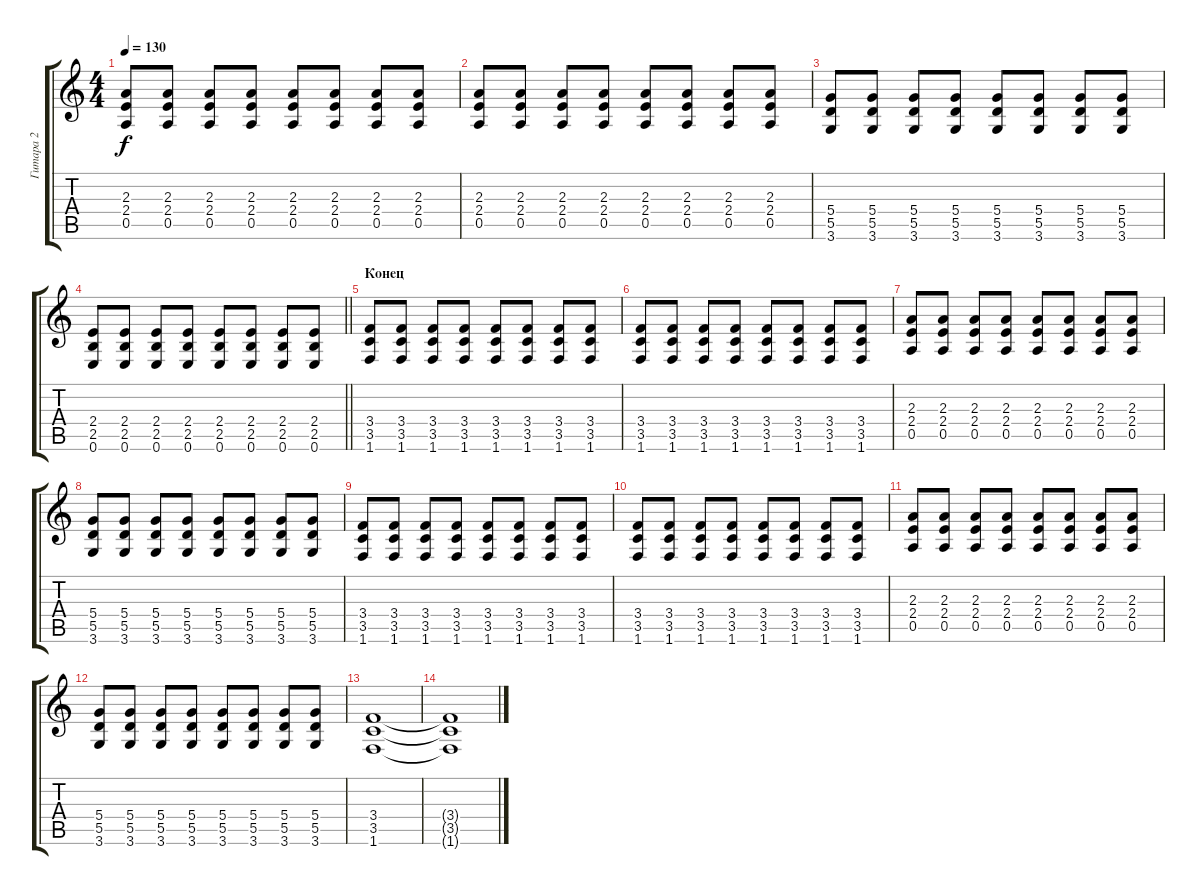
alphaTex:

\track ("Гитара 2" "Гитара 2") {instrument distortionguitar}
\staff {score tabs}
\tuning (E4 B3 G3 D3 A2 E2) {hide}
\ts (4 4)
\tempo 130
\clef g2
\ks c
(2.3 2.4 0.5).8{dy f} (2.3 2.4 0.5).8 (2.3 2.4 0.5).8 (2.3 2.4 0.5).8 (2.3 2.4 0.5).8 (2.3 2.4 0.5).8 (2.3 2.4 0.5).8 (2.3 2.4 0.5).8 |
(2.3 2.4 0.5).8 (2.3 2.4 0.5).8 (2.3 2.4 0.5).8 (2.3 2.4 0.5).8 (2.3 2.4 0.5).8 (2.3 2.4 0.5).8 (2.3 2.4 0.5).8 (2.3 2.4 0.5).8 |
(5.4 5.5 3.6).8 (5.4 5.5 3.6).8 (5.4 5.5 3.6).8 (5.4 5.5 3.6).8 (5.4 5.5 3.6).8 (5.4 5.5 3.6).8 (5.4 5.5 3.6).8 (5.4 5.5 3.6).8 |
\barLineRight lightlight
(2.4 2.5 0.6).8 (2.4 2.5 0.6).8 (2.4 2.5 0.6).8 (2.4 2.5 0.6).8 (2.4 2.5 0.6).8 (2.4 2.5 0.6).8 (2.4 2.5 0.6).8 (2.4 2.5 0.6).8 |
\section ("" "Конец")
(3.4 3.5 1.6).8 (3.4 3.5 1.6).8 (3.4 3.5 1.6).8 (3.4 3.5 1.6).8 (3.4 3.5 1.6).8 (3.4 3.5 1.6).8 (3.4 3.5 1.6).8 (3.4 3.5 1.6).8 |
(3.4 3.5 1.6).8 (3.4 3.5 1.6).8 (3.4 3.5 1.6).8 (3.4 3.5 1.6).8 (3.4 3.5 1.6).8 (3.4 3.5 1.6).8 (3.4 3.5 1.6).8 (3.4 3.5 1.6).8 |
(2.3 2.4 0.5).8 (2.3 2.4 0.5).8 (2.3 2.4 0.5).8 (2.3 2.4 0.5).8 (2.3 2.4 0.5).8 (2.3 2.4 0.5).8 (2.3 2.4 0.5).8 (2.3 2.4 0.5).8 |
(5.4 5.5 3.6).8 (5.4 5.5 3.6).8 (5.4 5.5 3.6).8 (5.4 5.5 3.6).8 (5.4 5.5 3.6).8 (5.4 5.5 3.6).8 (5.4 5.5 3.6).8 (5.4 5.5 3.6).8 |
(3.4 3.5 1.6).8 (3.4 3.5 1.6).8 (3.4 3.5 1.6).8 (3.4 3.5 1.6).8 (3.4 3.5 1.6).8 (3.4 3.5 1.6).8 (3.4 3.5 1.6).8 (3.4 3.5 1.6).8 |
(3.4 3.5 1.6).8 (3.4 3.5 1.6).8 (3.4 3.5 1.6).8 (3.4 3.5 1.6).8 (3.4 3.5 1.6).8 (3.4 3.5 1.6).8 (3.4 3.5 1.6).8 (3.4 3.5 1.6).8 |
(2.3 2.4 0.5).8 (2.3 2.4 0.5).8 (2.3 2.4 0.5).8 (2.3 2.4 0.5).8 (2.3 2.4 0.5).8 (2.3 2.4 0.5).8 (2.3 2.4 0.5).8 (2.3 2.4 0.5).8 |
(5.4 5.5 3.6).8 (5.4 5.5 3.6).8 (5.4 5.5 3.6).8 (5.4 5.5 3.6).8 (5.4 5.5 3.6).8 (5.4 5.5 3.6).8 (5.4 5.5 3.6).8 (5.4 5.5 3.6).8 |
(3.4 3.5 1.6).1 |
(3.4{t} 3.5{t} 1.6{t}).1
